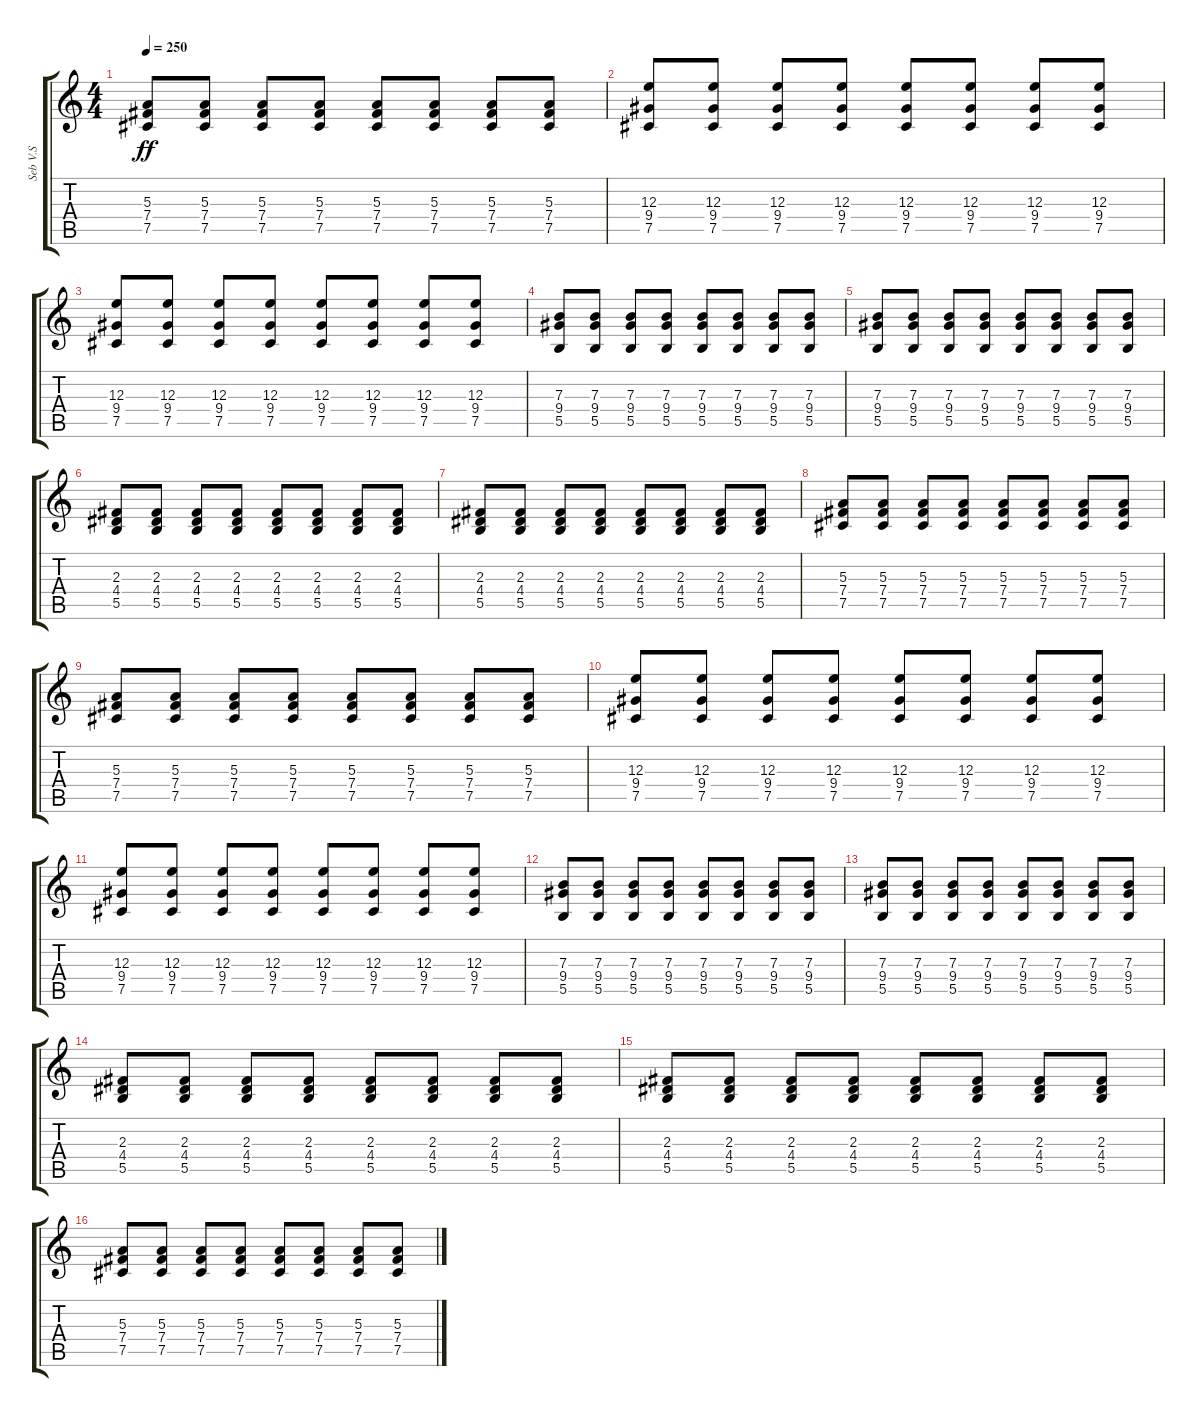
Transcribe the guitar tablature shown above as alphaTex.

\track ("Seb V.S" "Seb V.S") {instrument distortionguitar}
\staff {score tabs}
\tuning (Db4 Ab3 E3 B2 Gb2 Db2) {hide}
\ts (4 4)
\tempo 250
\clef g2
\ks c
(5.3 7.4 7.5).8{dy ff} (5.3 7.4 7.5).8 (5.3 7.4 7.5).8 (5.3 7.4 7.5).8 (5.3 7.4 7.5).8 (5.3 7.4 7.5).8 (5.3 7.4 7.5).8 (5.3 7.4 7.5).8 |
(12.3 9.4 7.5).8 (12.3 9.4 7.5).8 (12.3 9.4 7.5).8 (12.3 9.4 7.5).8 (12.3 9.4 7.5).8 (12.3 9.4 7.5).8 (12.3 9.4 7.5).8 (12.3 9.4 7.5).8 |
(12.3 9.4 7.5).8 (12.3 9.4 7.5).8 (12.3 9.4 7.5).8 (12.3 9.4 7.5).8 (12.3 9.4 7.5).8 (12.3 9.4 7.5).8 (12.3 9.4 7.5).8 (12.3 9.4 7.5).8 |
(7.3 9.4 5.5).8 (7.3 9.4 5.5).8 (7.3 9.4 5.5).8 (7.3 9.4 5.5).8 (7.3 9.4 5.5).8 (7.3 9.4 5.5).8 (7.3 9.4 5.5).8 (7.3 9.4 5.5).8 |
(7.3 9.4 5.5).8 (7.3 9.4 5.5).8 (7.3 9.4 5.5).8 (7.3 9.4 5.5).8 (7.3 9.4 5.5).8 (7.3 9.4 5.5).8 (7.3 9.4 5.5).8 (7.3 9.4 5.5).8 |
(2.3 4.4 5.5).8 (2.3 4.4 5.5).8 (2.3 4.4 5.5).8 (2.3 4.4 5.5).8 (2.3 4.4 5.5).8 (2.3 4.4 5.5).8 (2.3 4.4 5.5).8 (2.3 4.4 5.5).8 |
(2.3 4.4 5.5).8 (2.3 4.4 5.5).8 (2.3 4.4 5.5).8 (2.3 4.4 5.5).8 (2.3 4.4 5.5).8 (2.3 4.4 5.5).8 (2.3 4.4 5.5).8 (2.3 4.4 5.5).8 |
(5.3 7.4 7.5).8 (5.3 7.4 7.5).8 (5.3 7.4 7.5).8 (5.3 7.4 7.5).8 (5.3 7.4 7.5).8 (5.3 7.4 7.5).8 (5.3 7.4 7.5).8 (5.3 7.4 7.5).8 |
(5.3 7.4 7.5).8 (5.3 7.4 7.5).8 (5.3 7.4 7.5).8 (5.3 7.4 7.5).8 (5.3 7.4 7.5).8 (5.3 7.4 7.5).8 (5.3 7.4 7.5).8 (5.3 7.4 7.5).8 |
(12.3 9.4 7.5).8 (12.3 9.4 7.5).8 (12.3 9.4 7.5).8 (12.3 9.4 7.5).8 (12.3 9.4 7.5).8 (12.3 9.4 7.5).8 (12.3 9.4 7.5).8 (12.3 9.4 7.5).8 |
(12.3 9.4 7.5).8 (12.3 9.4 7.5).8 (12.3 9.4 7.5).8 (12.3 9.4 7.5).8 (12.3 9.4 7.5).8 (12.3 9.4 7.5).8 (12.3 9.4 7.5).8 (12.3 9.4 7.5).8 |
(7.3 9.4 5.5).8 (7.3 9.4 5.5).8 (7.3 9.4 5.5).8 (7.3 9.4 5.5).8 (7.3 9.4 5.5).8 (7.3 9.4 5.5).8 (7.3 9.4 5.5).8 (7.3 9.4 5.5).8 |
(7.3 9.4 5.5).8 (7.3 9.4 5.5).8 (7.3 9.4 5.5).8 (7.3 9.4 5.5).8 (7.3 9.4 5.5).8 (7.3 9.4 5.5).8 (7.3 9.4 5.5).8 (7.3 9.4 5.5).8 |
(2.3 4.4 5.5).8 (2.3 4.4 5.5).8 (2.3 4.4 5.5).8 (2.3 4.4 5.5).8 (2.3 4.4 5.5).8 (2.3 4.4 5.5).8 (2.3 4.4 5.5).8 (2.3 4.4 5.5).8 |
(2.3 4.4 5.5).8 (2.3 4.4 5.5).8 (2.3 4.4 5.5).8 (2.3 4.4 5.5).8 (2.3 4.4 5.5).8 (2.3 4.4 5.5).8 (2.3 4.4 5.5).8 (2.3 4.4 5.5).8 |
(5.3 7.4 7.5).8 (5.3 7.4 7.5).8 (5.3 7.4 7.5).8 (5.3 7.4 7.5).8 (5.3 7.4 7.5).8 (5.3 7.4 7.5).8 (5.3 7.4 7.5).8 (5.3 7.4 7.5).8
